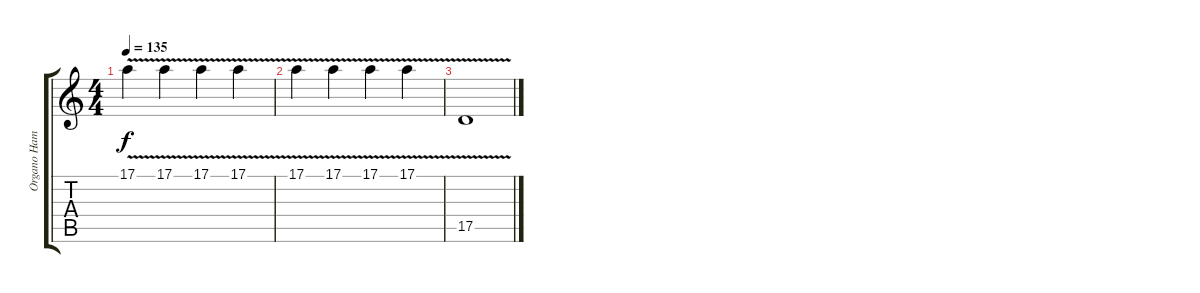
\track ("Organo Hammond" "Organo Ham") {instrument drawbarorgan}
\staff {score tabs}
\tuning (E4 B3 G3 D3 A2 E2) {hide}
\ts (4 4)
\tempo 135
\clef g2
\ks c
17.1{v}.4{dy f} 17.1{v}.4 17.1{v}.4 17.1{v}.4 |
17.1{v}.4 17.1{v}.4 17.1{v}.4 17.1{v}.4 |
17.5{v}.1
